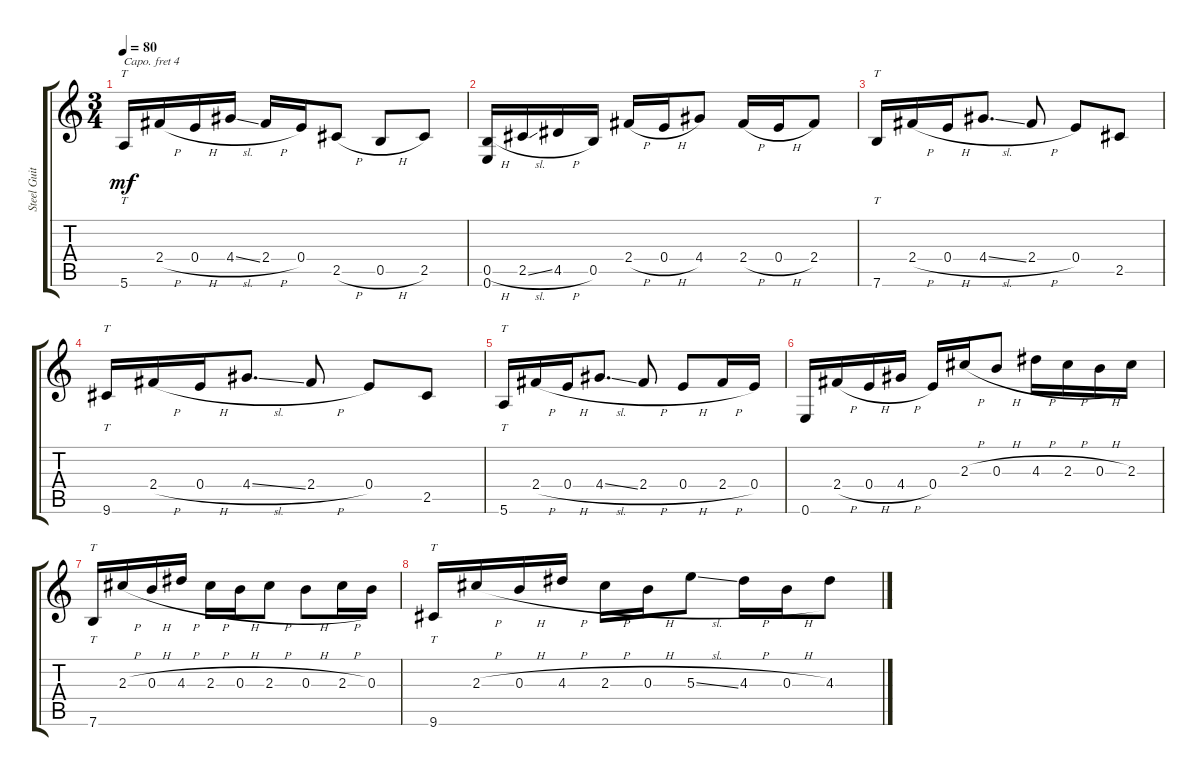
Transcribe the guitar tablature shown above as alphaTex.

\track ("Steel Guitar" "Steel Guit") {instrument acousticguitarsteel}
\staff {score tabs}
\capo 4
\tuning (E4 C4 G3 C3 G2 C2) {hide}
\ts (3 4)
\tempo 80
\clef g2
\ks c
5.6.16{tt dy mf} 2.4{h}.16 0.4{h}.16 4.4{sl}.16 2.4{h}.16 0.4.16 2.5{h}.8 0.5{h}.8 2.5.8 |
(0.5{h} 0.6).16 2.5{sl}.16 4.5{h}.16 0.5.16 2.4{h}.16 0.4{h}.16 4.4.8 2.4{h}.16 0.4{h}.16 2.4.8 |
7.6.16{tt} 2.4{h}.16 0.4{h}.16 4.4{sl}.8{d} 2.4{h}.8 0.4.8 2.5.8 |
9.6.16{tt} 2.4{h}.16 0.4{h}.16 4.4{sl}.8{d} 2.4{h}.8 0.4.8 2.5.8 |
5.6.16{tt} 2.4{h}.16 0.4{h}.16 4.4{sl}.8{d} 2.4{h}.8 0.4{h}.8 2.4{h}.16 0.4.16 |
0.6.16 2.4{h}.16 0.4{h}.16 4.4{h}.16 0.4.16 2.3{h}.16 0.3{h}.8 4.3{h}.16 2.3{h}.16 0.3{h}.16 2.3.16 |
7.6.16{tt} 2.3{h}.16 0.3{h}.16 4.3{h}.16 2.3{h}.16 0.3{h}.16 2.3{h}.8 0.3{h}.8 2.3{h}.16 0.3.16 |
9.6.16{tt} 2.3{h}.16 0.3{h}.16 4.3{h}.16 2.3{h}.16 0.3{h}.16 5.3{sl}.8 4.3{h}.16 0.3{h}.16 4.3.8
